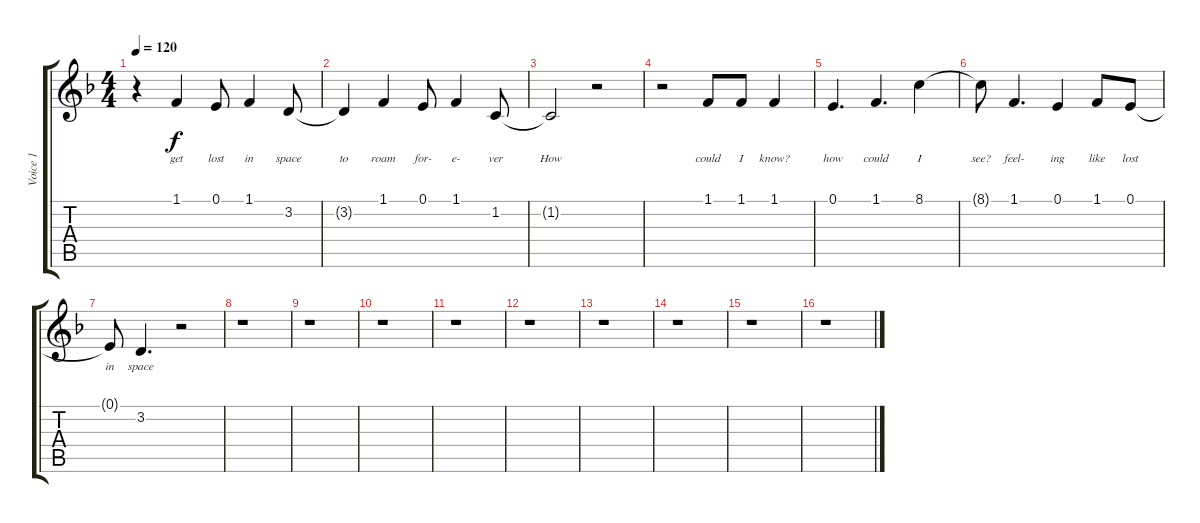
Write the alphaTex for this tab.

\track ("Voice 1" "Voice 1") {instrument clarinet}
\staff {score tabs}
\tuning (E4 B3 G3 D3 A2 E2) {hide}
\ts (4 4)
\tempo 120
\clef g2
\ks dminor
r.4{dy f} 1.1.4{lyrics (0 "get") lyrics (1 "") lyrics (2 "") lyrics (3 "") lyrics (4 "")} 0.1.8{lyrics (0 "lost") lyrics (1 "") lyrics (2 "") lyrics (3 "") lyrics (4 "")} 1.1.4{lyrics (0 "in") lyrics (1 "") lyrics (2 "") lyrics (3 "") lyrics (4 "")} 3.2.8{lyrics (0 "space") lyrics (1 "") lyrics (2 "") lyrics (3 "") lyrics (4 "")} |
3.2{t}.4{lyrics (0 "to") lyrics (1 "") lyrics (2 "") lyrics (3 "") lyrics (4 "")} 1.1.4{lyrics (0 "roam") lyrics (1 "") lyrics (2 "") lyrics (3 "") lyrics (4 "")} 0.1.8{lyrics (0 "for-") lyrics (1 "") lyrics (2 "") lyrics (3 "") lyrics (4 "")} 1.1.4{lyrics (0 "e-") lyrics (1 "") lyrics (2 "") lyrics (3 "") lyrics (4 "")} 1.2.8{lyrics (0 "ver") lyrics (1 "") lyrics (2 "") lyrics (3 "") lyrics (4 "")} |
1.2{t}.2{lyrics (0 "How") lyrics (1 "") lyrics (2 "") lyrics (3 "") lyrics (4 "")} r.2 |
r.2 1.1.8{lyrics (0 "could") lyrics (1 "") lyrics (2 "") lyrics (3 "") lyrics (4 "")} 1.1.8{lyrics (0 "I") lyrics (1 "") lyrics (2 "") lyrics (3 "") lyrics (4 "")} 1.1.4{lyrics (0 "know?") lyrics (1 "") lyrics (2 "") lyrics (3 "") lyrics (4 "")} |
0.1.4{d lyrics (0 "how") lyrics (1 "") lyrics (2 "") lyrics (3 "") lyrics (4 "")} 1.1.4{d lyrics (0 "could") lyrics (1 "") lyrics (2 "") lyrics (3 "") lyrics (4 "")} 8.1.4{lyrics (0 "I") lyrics (1 "") lyrics (2 "") lyrics (3 "") lyrics (4 "")} |
8.1{t}.8{lyrics (0 "see?") lyrics (1 "") lyrics (2 "") lyrics (3 "") lyrics (4 "")} 1.1.4{d lyrics (0 "feel-") lyrics (1 "") lyrics (2 "") lyrics (3 "") lyrics (4 "")} 0.1.4{lyrics (0 "ing") lyrics (1 "") lyrics (2 "") lyrics (3 "") lyrics (4 "")} 1.1.8{lyrics (0 "like") lyrics (1 "") lyrics (2 "") lyrics (3 "") lyrics (4 "")} 0.1.8{lyrics (0 "lost") lyrics (1 "") lyrics (2 "") lyrics (3 "") lyrics (4 "")} |
0.1{t}.8{lyrics (0 "in") lyrics (1 "") lyrics (2 "") lyrics (3 "") lyrics (4 "")} 3.2.4{d lyrics (0 "space") lyrics (1 "") lyrics (2 "") lyrics (3 "") lyrics (4 "")} r.2 |
r.1 |
r.1 |
r.1 |
r.1 |
r.1 |
r.1 |
r.1 |
r.1 |
r.1
